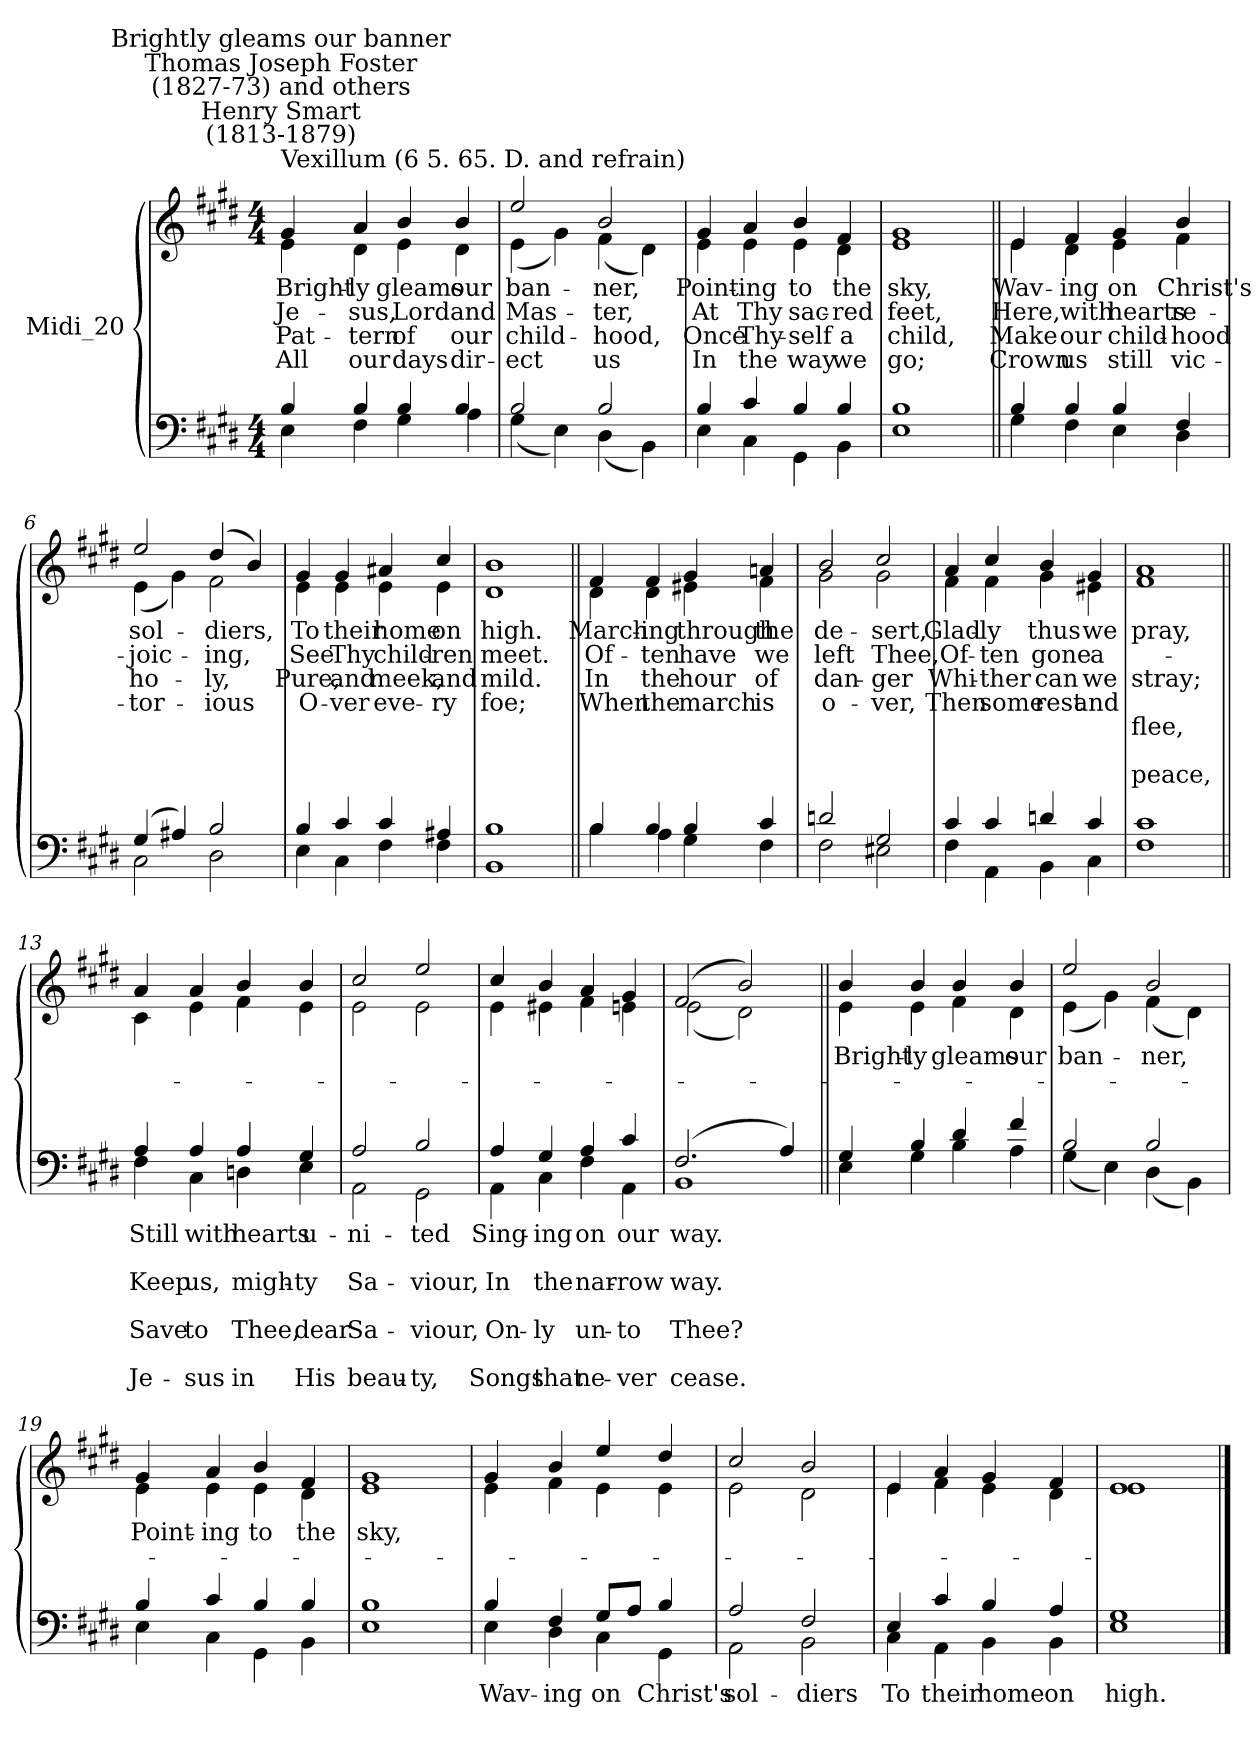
**kern	**text	**text	**text	**text	**text	**text	**text	**kern	**text	**text	**text	**text	**text	**text	**text
*part2	*part2	*part2	*part2	*part2	*part2	*part2	*part2	*part1	*part1	*part1	*part1	*part1	*part1	*part1	*part1
*staff2	*staff2	*staff2	*staff2	*staff2	*staff2	*staff2	*staff2	*staff1	*staff1	*staff1	*staff1	*staff1	*staff1	*staff1	*staff1
*I"Midi_20	*	*	*	*	*	*	*	*I"Midi_20	*	*	*	*	*	*	*
*clefF4	*	*	*	*	*	*	*	*clefG2	*	*	*	*	*	*	*
*k[f#c#g#d#]	*	*	*	*	*	*	*	*k[f#c#g#d#]	*	*	*	*	*	*	*
*E:	*	*	*	*	*	*	*	*E:	*	*	*	*	*	*	*
*M4/4	*	*	*	*	*	*	*	*M4/4	*	*	*	*	*	*	*
=1	=1	=1	=1	=1	=1	=1	=1	=1	=1	=1	=1	=1	=1	=1	=1
*^	*	*	*	*	*	*	*	*^	*	*	*	*	*	*	*
!	!	!	!	!	!	!	!	!	!LO:TX:a:t=Vexillum (6 5. 65. D. and refrain)	!	!	!	!	!	!	!	!
!	!	!	!	!	!	!	!	!	!LO:TX:a:cj:t=Henry Smart\n(1813-1879)	!	!	!	!	!	!	!	!
!	!	!	!	!	!	!	!	!	!LO:TX:a:cj:t=Thomas Joseph Foster\n(1827-73) and others	!	!	!	!	!	!	!	!
!	!	!	!	!	!	!	!	!	!LO:TX:a:cj:t=Brightly gleams our banner	!	!	!	!	!	!	!	!
!	!	!	!	!	!	!	!	!	!	!	!LO:LY:b	!LO:LY:b	!LO:LY:b	!LO:LY:b	!	!	!
4B/	4E\	.	.	.	.	.	.	.	4g#/	4e\	Bright-	-Je-	-Pat-	-All	.	.	.
!	!	!	!	!	!	!	!	!	!	!	!LO:LY:b	!LO:LY:b	!LO:LY:b	!LO:LY:b	!	!	!
4B/	4F#\	.	.	.	.	.	.	.	4a/	4d#\	ly	sus,	tern	our	.	.	.
!	!	!	!	!	!	!	!	!	!	!	!LO:LY:b	!LO:LY:b	!LO:LY:b	!LO:LY:b	!	!	!
4B/	4G#\	.	.	.	.	.	.	.	4b/	4e\	gleams	Lord	of	days	.	.	.
!	!	!	!	!	!	!	!	!	!	!	!LO:LY:b	!LO:LY:b	!LO:LY:b	!LO:LY:b	!	!	!
4B/	4A\	.	.	.	.	.	.	.	4b/	4d#\	our	and	our	dir-	.	.	.
=2	=2	=2	=2	=2	=2	=2	=2	=2	=2	=2	=2	=2	=2	=2	=2	=2	=2
!	!	!	!	!	!	!	!	!	!	!	!LO:LY:b	!LO:LY:b	!LO:LY:b	!LO:LY:b	!	!	!
2B/	(<4G#\	.	.	.	.	.	.	.	2ee/	(<4e\	-ban-	Mas-	child-	ect	.	.	.
.	4E\)	.	.	.	.	.	.	.	.	4g#\)	.	.	.	.	.	.	.
!	!	!	!	!	!	!	!	!	!	!	!LO:LY:b	!LO:LY:b	!LO:LY:b	!LO:LY:b	!	!	!
2B/	(<4D#\	.	.	.	.	.	.	.	2b/	(<4f#\	ner,	ter,	hood,	us	.	.	.
.	4BB\)	.	.	.	.	.	.	.	.	4d#\)	.	.	.	.	.	.	.
=3	=3	=3	=3	=3	=3	=3	=3	=3	=3	=3	=3	=3	=3	=3	=3	=3	=3
!	!	!	!	!	!	!	!	!	!	!	!LO:LY:b	!LO:LY:b	!LO:LY:b	!LO:LY:b	!	!	!
4B/	4E\	.	.	.	.	.	.	.	4g#/	4e\	Point-	-At	Once	In	.	.	.
!	!	!	!	!	!	!	!	!	!	!	!LO:LY:b	!LO:LY:b	!LO:LY:b	!LO:LY:b	!	!	!
4c#/	4C#\	.	.	.	.	.	.	.	4a/	4e\	ing	Thy	Thy-	-the	.	.	.
!	!	!	!	!	!	!	!	!	!	!	!LO:LY:b	!LO:LY:b	!LO:LY:b	!LO:LY:b	!	!	!
4B/	4GG#\	.	.	.	.	.	.	.	4b/	4e\	to	sac-	-self	way	.	.	.
!	!	!	!	!	!	!	!	!	!	!	!LO:LY:b	!LO:LY:b	!LO:LY:b	!LO:LY:b	!	!	!
4B/	4BB\	.	.	.	.	.	.	.	4f#/	4d#\	the	red	a	we	.	.	.
=4	=4	=4	=4	=4	=4	=4	=4	=4	=4	=4	=4	=4	=4	=4	=4	=4	=4
!	!	!	!	!	!	!	!	!	!	!	!LO:LY:b	!LO:LY:b	!LO:LY:b	!LO:LY:b	!	!	!
1B/	1E\	.	.	.	.	.	.	.	1g#/	1e\	sky,	feet,	child,	go;	.	.	.
=5||	=5||	=5||	=5||	=5||	=5||	=5||	=5||	=5||	=5||	=5||	=5||	=5||	=5||	=5||	=5||	=5||	=5||
!	!	!	!	!	!	!	!	!	!	!	!LO:LY:b	!LO:LY:b	!LO:LY:b	!LO:LY:b	!	!	!
4B/	4G#\	.	.	.	.	.	.	.	4e/	4e\	Wav-	-Here,	Make	Crown	.	.	.
!	!	!	!	!	!	!	!	!	!	!	!LO:LY:b	!LO:LY:b	!LO:LY:b	!LO:LY:b	!	!	!
4B/	4F#\	.	.	.	.	.	.	.	4f#/	4d#\	ing	with	our	us	.	.	.
!	!	!	!	!	!	!	!	!	!	!	!LO:LY:b	!LO:LY:b	!LO:LY:b	!LO:LY:b	!	!	!
4B/	4E\	.	.	.	.	.	.	.	4g#/	4e\	on	hearts	child-	-still	.	.	.
!	!	!	!	!	!	!	!	!	!	!	!LO:LY:b	!LO:LY:b	!LO:LY:b	!LO:LY:b	!	!	!
4F#/	4D#\	.	.	.	.	.	.	.	4b/	4f#\	Christ's	re-	-hood	vic-	.	.	.
!!LO:LB:g=z	!!
=6	=6	=6	=6	=6	=6	=6	=6	=6	=6	=6	=6	=6	=6	=6	=6	=6	=6
!	!	!	!	!	!	!	!	!	!	!	!LO:LY:b	!LO:LY:b	!LO:LY:b	!LO:LY:b	!	!	!
(>4G#/	2C#\	.	.	.	.	.	.	.	2ee/	(<4e\	sol-	joic-	ho-	tor-	.	.	.
4A#X/)	.	.	.	.	.	.	.	.	.	4g#\)	.	.	.	.	.	.	.
!	!	!	!	!	!	!	!	!	!	!	!LO:LY:b	!LO:LY:b	!LO:LY:b	!LO:LY:b	!	!	!
2B/	2D#\	.	.	.	.	.	.	.	(>4dd#/	2f#\	-diers,	ing,	ly,	ious	.	.	.
.	.	.	.	.	.	.	.	.	4b/)	.	.	.	.	.	.	.	.
=7	=7	=7	=7	=7	=7	=7	=7	=7	=7	=7	=7	=7	=7	=7	=7	=7	=7
!	!	!	!	!	!	!	!	!	!	!	!LO:LY:b	!LO:LY:b	!LO:LY:b	!LO:LY:b	!	!	!
4B/	4E\	.	.	.	.	.	.	.	4g#/	4e\	To	See	Pure,	O-	.	.	.
!	!	!	!	!	!	!	!	!	!	!	!LO:LY:b	!LO:LY:b	!LO:LY:b	!LO:LY:b	!	!	!
4c#/	4C#\	.	.	.	.	.	.	.	4g#/	4e\	-their	Thy	and	ver	.	.	.
!	!	!	!	!	!	!	!	!	!	!	!LO:LY:b	!LO:LY:b	!LO:LY:b	!LO:LY:b	!	!	!
4c#/	4F#\	.	.	.	.	.	.	.	4a#X/	4e\	home	child-	-meek,	eve-	.	.	.
!	!	!	!	!	!	!	!	!	!	!	!LO:LY:b	!LO:LY:b	!LO:LY:b	!LO:LY:b	!	!	!
4A#X/	4F#\	.	.	.	.	.	.	.	4cc#/	4e\	-on	ren	and	ry	.	.	.
=8	=8	=8	=8	=8	=8	=8	=8	=8	=8	=8	=8	=8	=8	=8	=8	=8	=8
!	!	!	!	!	!	!	!	!	!	!	!LO:LY:b	!LO:LY:b	!LO:LY:b	!LO:LY:b	!	!	!
1B/	1BB\	.	.	.	.	.	.	.	1b/	1d#\	high.	meet.	mild.	foe;	.	.	.
=9||	=9||	=9||	=9||	=9||	=9||	=9||	=9||	=9||	=9||	=9||	=9||	=9||	=9||	=9||	=9||	=9||	=9||
!	!	!	!	!	!	!	!	!	!	!	!LO:LY:b	!LO:LY:b	!LO:LY:b	!LO:LY:b	!	!	!
4B/	4B\	.	.	.	.	.	.	.	4f#/	4d#\	March-	-Of-	-In	When	.	.	.
!	!	!	!	!	!	!	!	!	!	!	!LO:LY:b	!LO:LY:b	!LO:LY:b	!LO:LY:b	!	!	!
4B/	4A\	.	.	.	.	.	.	.	4f#/	4d#\	ing	ten	the	the	.	.	.
!	!	!	!	!	!	!	!	!	!	!	!LO:LY:b	!LO:LY:b	!LO:LY:b	!LO:LY:b	!	!	!
4B/	4G#\	.	.	.	.	.	.	.	4g#/	4e#X\	through	have	hour	march	.	.	.
!	!	!	!	!	!	!	!	!	!	!	!LO:LY:b	!LO:LY:b	!LO:LY:b	!LO:LY:b	!	!	!
4c#/	4F#\	.	.	.	.	.	.	.	4an/	4f#\	the	we	of	is	.	.	.
=10	=10	=10	=10	=10	=10	=10	=10	=10	=10	=10	=10	=10	=10	=10	=10	=10	=10
!	!	!	!	!	!	!	!	!	!	!	!LO:LY:b	!LO:LY:b	!LO:LY:b	!LO:LY:b	!	!	!
2dn/	2F#\	.	.	.	.	.	.	.	2b/	2g#\	de-	-left	dan-	-o-	.	.	.
!	!	!	!	!	!	!	!	!	!	!	!LO:LY:b	!LO:LY:b	!LO:LY:b	!LO:LY:b	!	!	!
2G#/	2E#X\	.	.	.	.	.	.	.	2cc#/	2g#\	-sert,	Thee,	ger	ver,	.	.	.
=11	=11	=11	=11	=11	=11	=11	=11	=11	=11	=11	=11	=11	=11	=11	=11	=11	=11
!	!	!	!	!	!	!	!	!	!	!	!LO:LY:b	!LO:LY:b	!LO:LY:b	!LO:LY:b	!	!	!
4c#/	4F#\	.	.	.	.	.	.	.	4a/	4f#\	Glad-	-Of-	-Whi-	-Then	.	.	.
!	!	!	!	!	!	!	!	!	!	!	!LO:LY:b	!LO:LY:b	!LO:LY:b	!LO:LY:b	!	!	!
4c#/	4AA\	.	.	.	.	.	.	.	4cc#/	4f#\	ly	ten	ther	some	.	.	.
!	!	!	!	!	!	!	!	!	!	!	!LO:LY:b	!LO:LY:b	!LO:LY:b	!LO:LY:b	!	!	!
4dn/	4BB\	.	.	.	.	.	.	.	4b/	4g#\	thus	gone	can	rest	.	.	.
!	!	!	!	!	!	!	!	!	!	!	!LO:LY:b	!LO:LY:b	!LO:LY:b	!LO:LY:b	!	!	!
4c#/	4C#\	.	.	.	.	.	.	.	4g#/	4e#X\	we	a-	-we	and	.	.	.
!!LO:LB:g=z	!!
=12	=12	=12	=12	=12	=12	=12	=12	=12	=12	=12	=12	=12	=12	=12	=12	=12	=12
!	!	!	!	!	!	!	!	!	!	!	!LO:LY:b	!	!LO:LY:b	!	!LO:LY:b	!	!LO:LY:b
1c#/	1F#\	.	.	.	.	.	.	.	1a/	1f#\	pray,	.	stray;	.	flee,	.	peace,
=13||	=13||	=13||	=13||	=13||	=13||	=13||	=13||	=13||	=13||	=13||	=13||	=13||	=13||	=13||	=13||	=13||	=13||
!	!	!LO:LY:a	!	!LO:LY:a	!	!LO:LY:a	!	!LO:LY:a	!	!	!	!	!	!	!	!	!
4A/	4F#\	Still	.	Keep	.	Save	.	Je-	4a/	4c#\	.	.	.	.	.	.	.
!	!	!LO:LY:a	!	!LO:LY:a	!	!LO:LY:a	!	!LO:LY:a	!	!	!	!	!	!	!	!	!
4A/	4C#\	-with	.	us,	.	to	.	sus	4a/	4e\	.	.	.	.	.	.	.
!	!	!LO:LY:a	!	!LO:LY:a	!	!LO:LY:a	!	!LO:LY:a	!	!	!	!	!	!	!	!	!
4A/	4Dn\	hearts	.	migh-	.	-Thee,	.	in	4b/	4f#\	.	.	.	.	.	.	.
!	!	!LO:LY:a	!	!LO:LY:a	!	!LO:LY:a	!	!LO:LY:a	!	!	!	!	!	!	!	!	!
4G#/	4E\	u-	.	-ty	.	dear	.	His	4b/	4e\	.	.	.	.	.	.	.
=14	=14	=14	=14	=14	=14	=14	=14	=14	=14	=14	=14	=14	=14	=14	=14	=14	=14
!	!	!LO:LY:a	!	!LO:LY:a	!	!LO:LY:a	!	!LO:LY:a	!	!	!	!	!	!	!	!	!
2A/	2AA\	ni-	.	-Sa-	.	-Sa-	.	-beau-	2cc#/	2e\	.	.	.	.	.	.	.
!	!	!LO:LY:a	!	!LO:LY:a	!	!LO:LY:a	!	!LO:LY:a	!	!	!	!	!	!	!	!	!
2B/	2GG#\	-ted	.	viour,	.	viour,	.	ty,	2ee/	2e\	.	.	.	.	.	.	.
=15	=15	=15	=15	=15	=15	=15	=15	=15	=15	=15	=15	=15	=15	=15	=15	=15	=15
!	!	!LO:LY:a	!	!LO:LY:a	!	!LO:LY:a	!	!LO:LY:a	!	!	!	!	!	!	!	!	!
4A/	4AA\	Sing-	.	-In	.	On-	.	-Songs	4cc#/	4e\	.	.	.	.	.	.	.
!	!	!LO:LY:a	!	!LO:LY:a	!	!LO:LY:a	!	!LO:LY:a	!	!	!	!	!	!	!	!	!
4G#/	4C#\	ing	.	the	.	ly	.	that	4b/	4e#X\	.	.	.	.	.	.	.
!	!	!LO:LY:a	!	!LO:LY:a	!	!LO:LY:a	!	!LO:LY:a	!	!	!	!	!	!	!	!	!
4A/	4F#\	on	.	nar-	.	-un-	.	-ne-	4a/	4f#\	.	.	.	.	.	.	.
!	!	!LO:LY:a	!	!LO:LY:a	!	!LO:LY:a	!	!LO:LY:a	!	!	!	!	!	!	!	!	!
4c#/	4AA\	-our	.	row	.	to	.	ver	4g#/	4en\	.	.	.	.	.	.	.
=16	=16	=16	=16	=16	=16	=16	=16	=16	=16	=16	=16	=16	=16	=16	=16	=16	=16
!	!	!LO:LY:a	!	!LO:LY:a	!	!LO:LY:a	!	!LO:LY:a	!	!	!	!	!	!	!	!	!
(>2.F#/	1BB\	way.	.	way.	.	Thee?	.	cease.	(>2f#/	(<2e\	.	.	.	.	.	.	.
.	.	.	.	.	.	.	.	.	2b/)	2d#\)	.	.	.	.	.	.	.
4A/)	.	.	.	.	.	.	.	.	.	.	.	.	.	.	.	.	.
=17||	=17||	=17||	=17||	=17||	=17||	=17||	=17||	=17||	=17||	=17||	=17||	=17||	=17||	=17||	=17||	=17||	=17||
!	!	!	!	!	!	!	!	!	!	!	!LO:LY:b	!	!	!	!	!	!
4G#/	4E\	.	.	.	.	.	.	.	4b/	4e\	Bright-	.	.	.	.	.	.
!	!	!	!	!	!	!	!	!	!	!	!LO:LY:b	!	!	!	!	!	!
4B/	4G#\	.	.	.	.	.	.	.	4b/	4e\	-ly	.	.	.	.	.	.
!	!	!	!	!	!	!	!	!	!	!	!LO:LY:b	!	!	!	!	!	!
4d#/	4B\	.	.	.	.	.	.	.	4b/	4f#\	gleams	.	.	.	.	.	.
!	!	!	!	!	!	!	!	!	!	!	!LO:LY:b	!	!	!	!	!	!
4f#/	4A\	.	.	.	.	.	.	.	4b/	4d#\	our	.	.	.	.	.	.
!!LO:LB:g=z	!!
=18	=18	=18	=18	=18	=18	=18	=18	=18	=18	=18	=18	=18	=18	=18	=18	=18	=18
!	!	!	!	!	!	!	!	!	!	!	!LO:LY:b	!	!	!	!	!	!
2B/	(<4G#\	.	.	.	.	.	.	.	2ee/	(<4e\	ban-	.	.	.	.	.	.
.	4E\)	.	.	.	.	.	.	.	.	4g#\)	.	.	.	.	.	.	.
!	!	!	!	!	!	!	!	!	!	!	!LO:LY:b	!	!	!	!	!	!
2B/	(<4D#\	.	.	.	.	.	.	.	2b/	(<4f#\	ner,	.	.	.	.	.	.
.	4BB\)	.	.	.	.	.	.	.	.	4d#\)	.	.	.	.	.	.	.
=19	=19	=19	=19	=19	=19	=19	=19	=19	=19	=19	=19	=19	=19	=19	=19	=19	=19
!	!	!	!	!	!	!	!	!	!	!	!LO:LY:b	!	!	!	!	!	!
4B/	4E\	.	.	.	.	.	.	.	4g#/	4e\	Point-	.	.	.	.	.	.
!	!	!	!	!	!	!	!	!	!	!	!LO:LY:b	!	!	!	!	!	!
4c#/	4C#\	.	.	.	.	.	.	.	4a/	4e\	-ing	.	.	.	.	.	.
!	!	!	!	!	!	!	!	!	!	!	!LO:LY:b	!	!	!	!	!	!
4B/	4GG#\	.	.	.	.	.	.	.	4b/	4e\	to	.	.	.	.	.	.
!	!	!	!	!	!	!	!	!	!	!	!LO:LY:b	!	!	!	!	!	!
4B/	4BB\	.	.	.	.	.	.	.	4f#/	4d#\	the	.	.	.	.	.	.
=20	=20	=20	=20	=20	=20	=20	=20	=20	=20	=20	=20	=20	=20	=20	=20	=20	=20
!	!	!	!	!	!	!	!	!	!	!	!LO:LY:b	!	!	!	!	!	!
1B/	1E\	.	.	.	.	.	.	.	1g#/	1e\	sky,	.	.	.	.	.	.
=21	=21	=21	=21	=21	=21	=21	=21	=21	=21	=21	=21	=21	=21	=21	=21	=21	=21
!	!	!LO:LY:a	!	!	!	!	!	!	!	!	!	!	!	!	!	!	!
4B/	4E\	Wav-	.	.	.	.	.	.	4g#/	4e\	.	.	.	.	.	.	.
!	!	!LO:LY:a	!	!	!	!	!	!	!	!	!	!	!	!	!	!	!
4F#/	4D#\	-ing	.	.	.	.	.	.	4b/	4f#\	.	.	.	.	.	.	.
!	!	!LO:LY:a	!	!	!	!	!	!	!	!	!	!	!	!	!	!	!
8G#/L	4C#\	on	.	.	.	.	.	.	4ee/	4e\	.	.	.	.	.	.	.
8A/J	.	.	.	.	.	.	.	.	.	.	.	.	.	.	.	.	.
!	!	!LO:LY:a	!	!	!	!	!	!	!	!	!	!	!	!	!	!	!
4B/	4GG#\	Christ's	.	.	.	.	.	.	4dd#/	4e\	.	.	.	.	.	.	.
=22	=22	=22	=22	=22	=22	=22	=22	=22	=22	=22	=22	=22	=22	=22	=22	=22	=22
!	!	!LO:LY:a	!	!	!	!	!	!	!	!	!	!	!	!	!	!	!
2A/	2AA\	sol-	.	.	.	.	.	.	2cc#/	2e\	.	.	.	.	.	.	.
!	!	!LO:LY:a	!	!	!	!	!	!	!	!	!	!	!	!	!	!	!
2F#/	2BB\	-diers	.	.	.	.	.	.	2b/	2d#\	.	.	.	.	.	.	.
=23	=23	=23	=23	=23	=23	=23	=23	=23	=23	=23	=23	=23	=23	=23	=23	=23	=23
!	!	!LO:LY:a	!	!	!	!	!	!	!	!	!	!	!	!	!	!	!
4E/	4C#\	To	.	.	.	.	.	.	4e/	4e\	.	.	.	.	.	.	.
!	!	!LO:LY:a	!	!	!	!	!	!	!	!	!	!	!	!	!	!	!
4c#/	4AA\	their	.	.	.	.	.	.	4a/	4f#\	.	.	.	.	.	.	.
!	!	!LO:LY:a	!	!	!	!	!	!	!	!	!	!	!	!	!	!	!
4B/	4BB\	home	.	.	.	.	.	.	4g#/	4e\	.	.	.	.	.	.	.
!	!	!LO:LY:a	!	!	!	!	!	!	!	!	!	!	!	!	!	!	!
4A/	4BB\	on	.	.	.	.	.	.	4f#/	4d#\	.	.	.	.	.	.	.
=24	=24	=24	=24	=24	=24	=24	=24	=24	=24	=24	=24	=24	=24	=24	=24	=24	=24
!	!	!LO:LY:a	!	!	!	!	!	!	!	!	!	!	!	!	!	!	!
1G#/	1E\	high.	.	.	.	.	.	.	1e/	1e\	.	.	.	.	.	.	.
*v	*v	*	*	*	*	*	*	*	*	*	*	*	*	*	*	*	*
*	*	*	*	*	*	*	*	*v	*v	*	*	*	*	*	*	*
==	==	==	==	==	==	==	==	==	==	==	==	==	==	==	==
*-	*-	*-	*-	*-	*-	*-	*-	*-	*-	*-	*-	*-	*-	*-	*-
